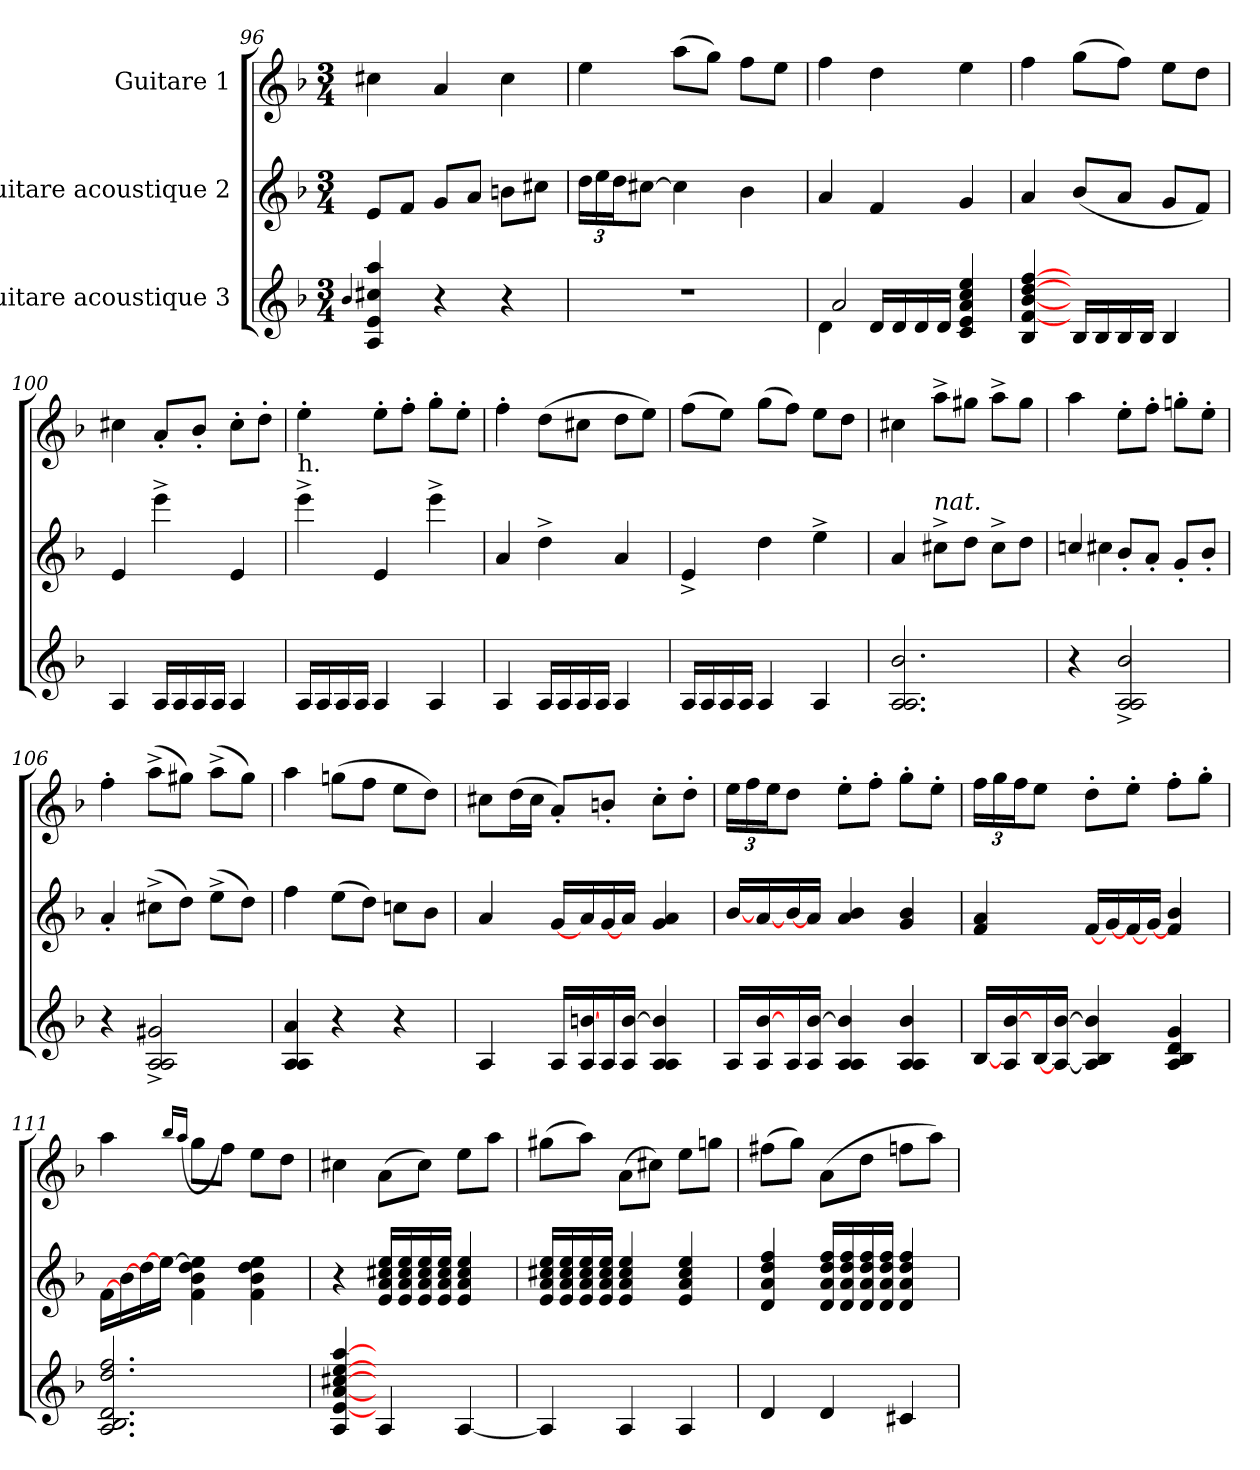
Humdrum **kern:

**kern	**kern	**kern
*part3	*part2	*part1
*staff3	*staff2	*staff1
*I"Guitare acoustique 3	*I"Guitare acoustique 2	*I"Guitare 1
*clefG2	*clefG2	*clefG2
*ITrd7c12	*ITrd7c12	*ITrd7c12
*k[b-]	*k[b-]	*k[b-]
*d:	*d:	*d:
*M3/4	*M3/4	*M3/4
=96	=96	=96
*^	*	*
.	4qqB-/	.	.
4AA/ 4E/ 4c#X/ 4a/	4ryy	8E/L	4c#X\
.	.	8F/J	.
4r	4ryy	8G/L	4A/
.	.	8A/J	.
4ra	4ryy	8Bn\L	4c#\
.	.	8c#X\J	.
*v	*v	*	*
!!LO:PB:g=z
=97	=97	=97
2.r	24d\LL	4e\
.	24e\	.
.	24d\J	.
.	[8c#X\J	.
.	4c#\]	(>8a\L
.	.	8g\J)
.	4B-i\	8f\L
.	.	8e\J
=98	=98	=98
*^	*	*
*	*^	*	*
4D/yy 4A/yy	2A/	4D\	4A/	4f\
16D/LL	.	4ryy	4F/	4d\
16D/	.	.	.	.
16D/	.	.	.	.
16D/JJ	.	.	.	.
4C/ 4E/ 4A/ 4c/ 4e/	4ryy	4ryy	4G/	4e\
*v	*v	*v	*	*
=99	=99	=99
4BB-/ [4F/ [4B-/ [4d/ [4f/	4A/	4f\
16BB-/LL	(<8B-/L	(>8g\L
16BB-/	.	.
16BB-/	8A/J	8f\J)
16BB-/JJ	.	.
4BB-/	8G/L	8e\L
.	8F/J)	8d\J
=100	=100	=100
4AA/	4E/	4c#X\
16AA/LL	4ee^>\	8A'</L
16AA/	.	.
16AA/	.	8B-'</J
16AA/JJ	.	.
4AA/	4E/	8c#'>\L
.	.	8d'>\J
!!LO:LB:g=z
=101	=101	=101
!	!LO:TX:a:t=h.	!
16AA/LL	4ee^>\	4e'>\
16AA/	.	.
16AA/	.	.
16AA/JJ	.	.
4AA/	4E/	8e'>\L
.	.	8f'>\J
4AA/	4ee^>\	8g'>\L
.	.	8e'>\J
=102	=102	=102
4AA/	4A/	4f'>\
16AA/LL	4d^>\	(>8d\L
16AA/	.	.
16AA/	.	8c#X\J
16AA/JJ	.	.
4AA/	4A/	8d\L
.	.	8e\J)
=103	=103	=103
16AA/LL	4E^</	(>8f\L
16AA/	.	.
16AA/	.	8e\J)
16AA/JJ	.	.
4AA/	4d\	(>8g\L
.	.	8f\J)
4AA/	4e^>\	8e\L
.	.	8d\J
=104	=104	=104
2.AA/ 2.AA/ 2.B-/	4A/	4c#X\
!	!LO:TX:a:i:t=nat.	!
.	8c#X^>\L	8a^>\L
.	8d\J	8g#X\J
.	8c#^>\L	8a^>\L
.	8d\J	8g#\J
!!LO:LB:g=z
=105	=105	=105
*	*^	*
4r	4cn/	4c#X\	4a\
2AA/^< 2AA/^< 2B-/^<	8B-'</L	4ryy	8e'>\L
.	8A'</J	.	8f'>\J
.	8G'</L	4ryy	8gni'>\L
.	8B-'</J	.	8e'>\J
*	*v	*v	*
=106	=106	=106
4r	4A'</	4f'>\
2AA/^< 2AA/^< 2G#X/^<	(>8c#X^>\L	(>8a^>\L
.	8d\J)	8g#X\J)
.	(>8e^>\L	(>8a^>\L
.	8d\J)	8g#\J)
=107	=107	=107
4AA/ 4AA/ 4A/	4f\	4a\
4r	(>8e\L	(>8gni\L
.	8d\J)	8f\J
4r	8cni\L	8e\L
.	8B-\J	8d\J)
=108	=108	=108
4AA/	4A/	8c#X\L
.	.	(>16d\L
.	.	16c#\JJ
16AA/LL	[16G/LL	8A'</L)
16AA/ [16Bn/	16A/	.
16AA/	[16G/	8Bn'</J
16AA/ [16B/JJ	16A/JJ	.
4AA/ 4AA/ 4B/]	4G/ 4A/	8c#'>\L
.	.	8d'>\J
!!LO:PB:g=z
=109	=109	=109
16AA/LL	[16B-/LL	24e\LL
.	.	24f\
16AA/ [16B-i/	[16A/	.
.	.	24e\J
16AA/	[16B-/	8d\J
16AA/ [16B-/JJ	16A/JJ	.
4AA/ 4AA/ 4B-/]	4A/ 4B-/	8e'>\L
.	.	8f'>\J
4AA/ 4AA/ 4B-/	4G/ 4B-/	8g'>\L
.	.	8e'>\J
=110	=110	=110
[16BB-/LL	4F/ 4A/	24f\LL
.	.	24g\
16AA/ [16B-/	.	.
.	.	24f\J
[16BB-/	.	8e\J
[16AA/ [16B-/JJ	.	.
4AA/] 4BB-/ 4B-/]	[16F/LL	8d'>\L
.	[16G/	.
.	[16F/	8e'>\J
.	[16G/JJ	.
4AA/ 4BB-/ 4D/ 4G/	4F/ 4B-/	8f'>\L
.	.	8g'>\J
=111	=111	=111
2.AA/ 2.BB-/ 2.D/ 2.d/ 2.f/	[16F\LL	4a\
.	[16B-\	.
.	[16d\	.
.	[16e\JJ	.
.	.	16qb-/LL
.	.	(<16qa/JJ
.	4F\ 4B-\ 4d\ 4e\]	8g\L
.	.	8f\J)
.	4F\ 4B-\ 4d\ 4e\	8e\L
.	.	8d\J
=112	=112	=112
4AA/ [4E/ [4A/ [4c#X/ [4e/ [4a/	4r	4c#X\
4AA/	16E/ 16A/ 16c#X/ 16e/LL	(>8A\L
.	16E/ 16A/ 16c#/ 16e/	.
.	16E/ 16A/ 16c#/ 16e/	8c#\J)
.	16E/ 16A/ 16c#/ 16e/JJ	.
[4AA/	4E/ 4A/ 4c#/ 4e/	8e\L
.	.	8a\J
!!LO:LB:g=z
=113	=113	=113
4AA/]	16E/ 16A/ 16c#X/ 16e/LL	(>8g#X\L
.	16E/ 16A/ 16c#/ 16e/	.
.	16E/ 16A/ 16c#/ 16e/	8a\J)
.	16E/ 16A/ 16c#/ 16e/JJ	.
4AA/	4E/ 4A/ 4c#/ 4e/	(>8A\L
.	.	8c#X\J)
4AA/	4E/ 4A/ 4c#/ 4e/	8e\L
.	.	8gn\J
=114	=114	=114
4D/	4D/ 4A/ 4d/ 4f/	(>8f#X\L
.	.	8g\J)
4D/	16D/ 16A/ 16d/ 16f/LL	(>8A\L
.	16D/ 16A/ 16d/ 16f/	.
.	16D/ 16A/ 16d/ 16f/	8d\J
.	16D/ 16A/ 16d/ 16f/JJ	.
4C#X/	4D/ 4A/ 4d/ 4f/	8fn\L
.	.	8a\J)
=	=	=
*-	*-	*-
